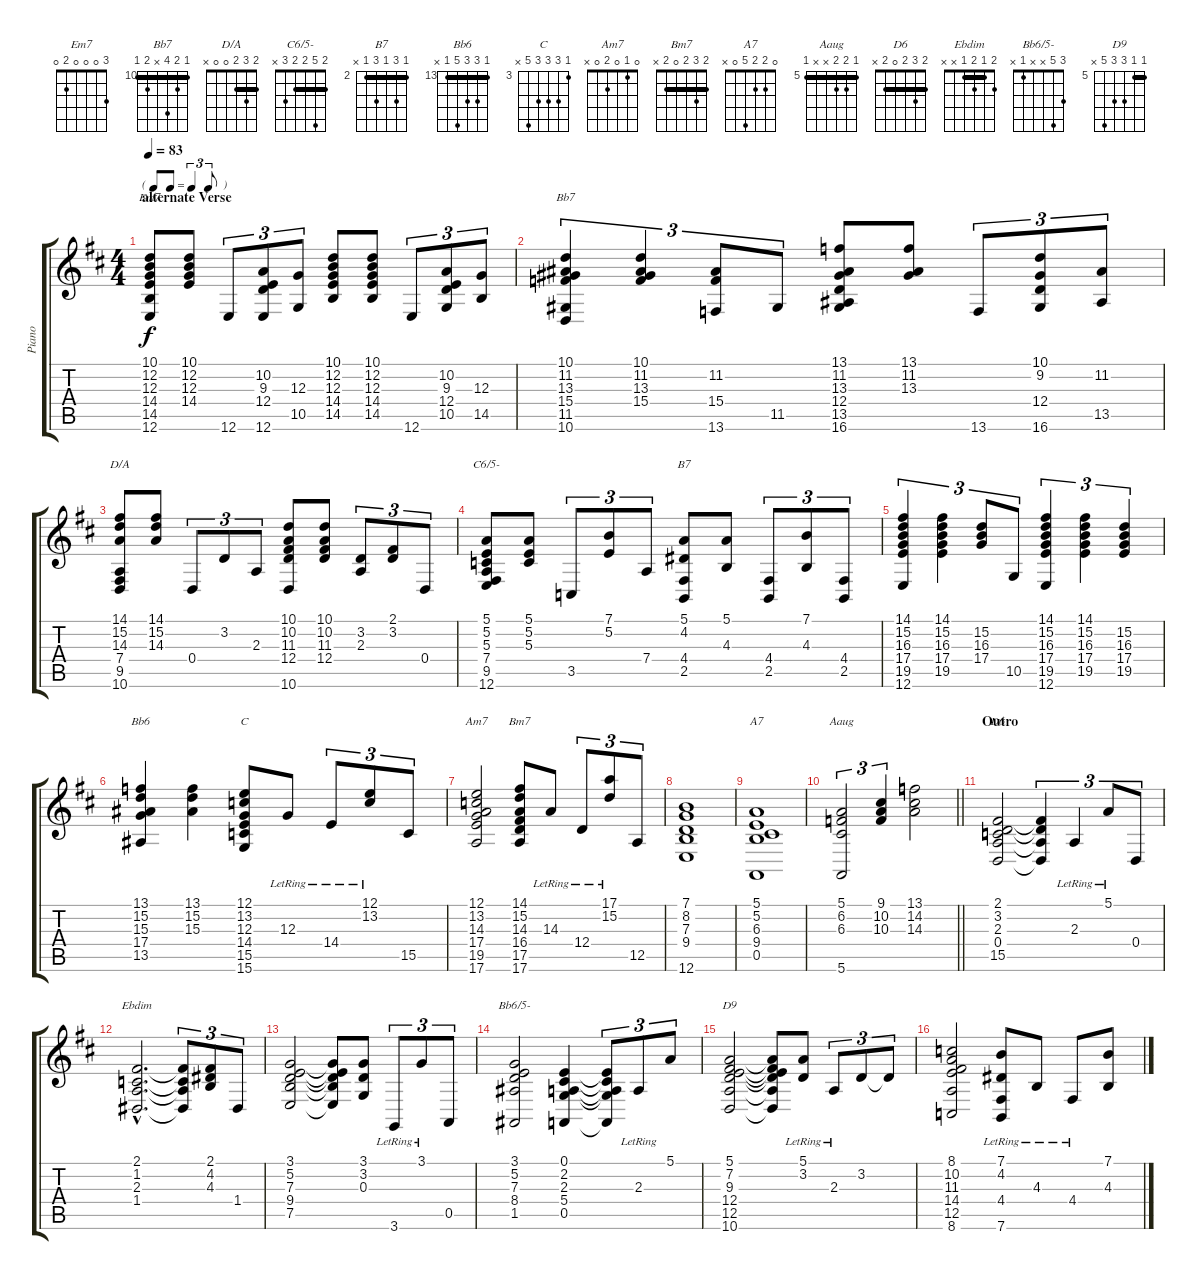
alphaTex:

\track ("Piano" "Piano") {instrument acousticgrandpiano}
\staff {score tabs}
\tuning (E4 B3 G3 D3 A2 E2) {hide}
\chord ("Em7" 3 0 0 0 2 0)
\chord ("Bb7" 10 11 13 x 11 10) {firstfret 10 barre 10}
\chord ("D/A" 2 3 2 0 0 x) {barre 2}
\chord ("C6/5-" 2 5 2 2 3 x) {barre 2}
\chord ("B7" 2 4 2 4 2 x) {firstfret 2 barre 2}
\chord ("Bb6" 13 15 15 17 13 x) {firstfret 13 barre 13}
\chord ("C" 3 5 5 5 7 x) {firstfret 3}
\chord ("Am7" 0 1 0 2 0 x)
\chord ("Bm7" 2 3 2 0 2 x) {barre 2}
\chord ("A7" 0 2 2 5 0 x)
\chord ("Aaug" 5 6 6 x x 5) {firstfret 5 barre 5}
\chord ("D6" 2 3 2 0 2 x) {barre 2}
\chord ("Ebdim" 2 1 2 1 x x) {barre 1}
\chord ("Bb6/5-" 3 5 x x 1 x)
\chord ("D9" 5 5 7 7 9 x) {firstfret 5 barre 5}
\ts (4 4)
\tf triplet8th
\section ("" "alternate Verse")
\tempo 83
\clef g2
\ks d
(10.1 12.2 12.3 14.4 14.5 12.6).8{ch "Em7" dy f} (10.1 12.2 12.3 14.4).8 12.6.8{tu (3 2)} (10.2 9.3 12.4 12.6).8{tu (3 2)} (12.3 10.5).8{tu (3 2)} (10.1 12.2 12.3 14.4 14.5).8 (10.1 12.2 12.3 14.4 14.5).8 12.6.8{tu (3 2)} (10.2 9.3 12.4 10.5).8{tu (3 2)} (12.3 14.5).8{tu (3 2)} |
(10.1 11.2 13.3 15.4 11.5 10.6).4{tu (3 2) ch "Bb7"} (10.1 11.2 13.3 15.4).4{tu (3 2)} (11.2 15.4 13.6).8{tu (3 2)} 11.5.8{tu (3 2)} (13.1 11.2 13.3 12.4 13.5 16.6).8 (13.1 11.2 13.3).8 13.6.8{tu (3 2)} (10.1 9.2 12.4 16.6).8{tu (3 2)} (11.2 13.5).8{tu (3 2)} |
(14.1 15.2 14.3 7.4 9.5 10.6).8{ch "D/A"} (14.1 15.2 14.3).8 0.4.8{tu (3 2)} 3.2.8{tu (3 2)} 2.3.8{tu (3 2)} (10.1 10.2 11.3 12.4 10.6).8 (10.1 10.2 11.3 12.4).8 (3.2 2.3).8{tu (3 2)} (2.1 3.2).8{tu (3 2)} 0.4.8{tu (3 2)} |
(5.1 5.2 5.3 7.4 9.5 12.6).8{ch "C6/5-"} (5.1 5.2 5.3).8 3.5.8{tu (3 2)} (7.1 5.2).8{tu (3 2)} 7.4.8{tu (3 2)} (5.1 4.2 4.4 2.5).8{ch "B7"} (5.1 4.3).8 (4.4 2.5).8{tu (3 2)} (7.1 4.3).8{tu (3 2)} (4.4 2.5).8{tu (3 2)} |
(14.1 15.2 16.3 17.4 19.5 12.6).4{tu (3 2)} (14.1 15.2 16.3 17.4 19.5).4{tu (3 2)} (15.2 16.3 17.4).8{tu (3 2)} 10.5.8{tu (3 2)} (14.1 15.2 16.3 17.4 19.5 12.6).4{tu (3 2)} (14.1 15.2 16.3 17.4 19.5).4{tu (3 2)} (15.2 16.3 17.4 19.5).4{tu (3 2)} |
(13.1 15.2 15.3 17.4 13.5).4{ch "Bb6"} (13.1 15.2 15.3).4 (12.1 13.2 12.3 14.4 15.5 15.6).8{ch "C"} 12.3{lr}.8 14.4{lr}.8{tu (3 2)} (12.1{lr} 13.2{lr}).8{tu (3 2)} 15.5.8{tu (3 2)} |
(12.1 13.2 14.3 17.4 19.5 17.6).2{ch "Am7"} (14.1 15.2 14.3 16.4 17.5 17.6).8{ch "Bm7"} 14.3{lr}.8 12.4{lr}.8{tu (3 2)} (17.1{lr} 15.2{lr}).8{tu (3 2)} 12.5.8{tu (3 2)} |
(7.1 8.2 7.3 9.4 12.6).1 |
(5.1 5.2 6.3 9.4 0.5).1{ch "A7"} |
\barLineRight lightlight
(5.1 6.2 6.3 5.6).2{tu (3 2) ch "Aaug"} (9.1 10.2 10.3).4{tu (3 2)} (13.1 14.2 14.3).2 |
\section ("" "Outro")
(2.1 3.2 2.3 0.4 15.5).2{ch "D6"} (2.1{t} 3.2{t} 2.3{t} 0.4{t}).4{tu (3 2)} 2.3{lr}.4{tu (3 2)} 5.1{lr}.8{tu (3 2)} 0.4.8{tu (3 2)} |
(2.1{hac} 1.2{hac} 2.3{hac} 1.4{hac}).2{d ch "Ebdim"} (2.1{t} 1.2{t} 2.3{t} 1.4{t}).8{tu (3 2)} (2.1 4.2 4.3).8{tu (3 2)} 1.4.8{tu (3 2)} |
(3.1 5.2 7.3 9.4 7.5).2 (3.1{t} 5.2{t} 7.3{t} 9.4{t} 7.5{t}).8 (3.1 3.2 0.3).8 3.6{lr}.8{tu (3 2)} 3.1{lr}.8{tu (3 2)} 0.5.8{tu (3 2)} |
(3.1 5.2 7.3 8.4 1.5).2{ch "Bb6/5-"} (0.1 2.2 2.3 5.4 0.5).4 (0.1{t} 2.2{t} 2.3{t} 5.4{t} 0.5{t}).8{tu (3 2)} 2.3{lr}.8{tu (3 2)} 5.1.8{tu (3 2)} |
(5.1 7.2 9.3 12.4 12.5 10.6).2{ch "D9"} (5.1{t} 7.2{t} 9.3{t} 12.4{t} 12.5{t} 10.6{t}).8 (5.1{lr} 3.2{lr}).8 2.3{lr}.8{tu (3 2)} 3.2.8{tu (3 2)} 3.2{t}.8{tu (3 2)} |
(8.1 10.2 11.3 14.4 12.5 8.6).2 (7.1{lr} 4.2{lr} 4.4{lr} 7.6{lr}).8 4.3{lr}.8 4.4{lr}.8 (7.1 4.3).8
